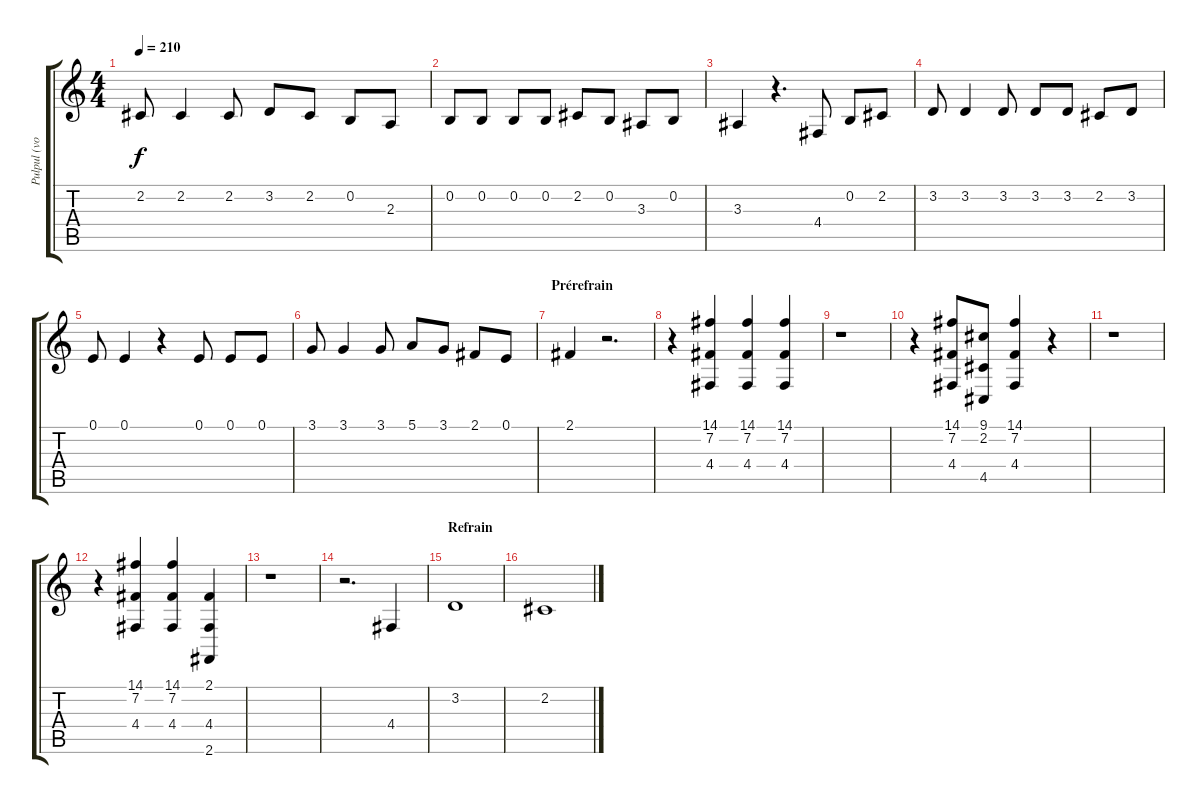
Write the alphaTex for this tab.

\track ("Pulpul (voice)" "Pulpul (vo") {instrument cello}
\staff {score tabs}
\tuning (E4 B3 G3 D3 A2 E2) {hide}
\ts (4 4)
\tempo 210
\clef g2
\ks c
2.2.8{dy f} 2.2.4 2.2.8 3.2.8 2.2.8 0.2.8 2.3.8 |
0.2.8 0.2.8 0.2.8 0.2.8 2.2.8 0.2.8 3.3.8 0.2.8 |
3.3.4 r.4{d} 4.4.8 0.2.8 2.2.8 |
3.2.8 3.2.4 3.2.8 3.2.8 3.2.8 2.2.8 3.2.8 |
0.1.8 0.1.4 r.4 0.1.8 0.1.8 0.1.8 |
3.1.8 3.1.4 3.1.8 5.1.8 3.1.8 2.1.8 0.1.8 |
\section ("" "Prérefrain")
2.1.4 r.2{d} |
r.4 (14.1 7.2 4.4).4 (14.1 7.2 4.4).4 (14.1 7.2 4.4).4 |
r.1 |
r.4 (14.1 7.2 4.4).8 (9.1 2.2 4.5).8 (14.1 7.2 4.4).4 r.4 |
r.1 |
r.4 (14.1 7.2 4.4).4 (14.1 7.2 4.4).4 (2.1 4.4 2.6).4 |
r.1 |
r.2{d} 4.4.4 |
\section ("" "Refrain")
3.2.1 |
2.2.1
